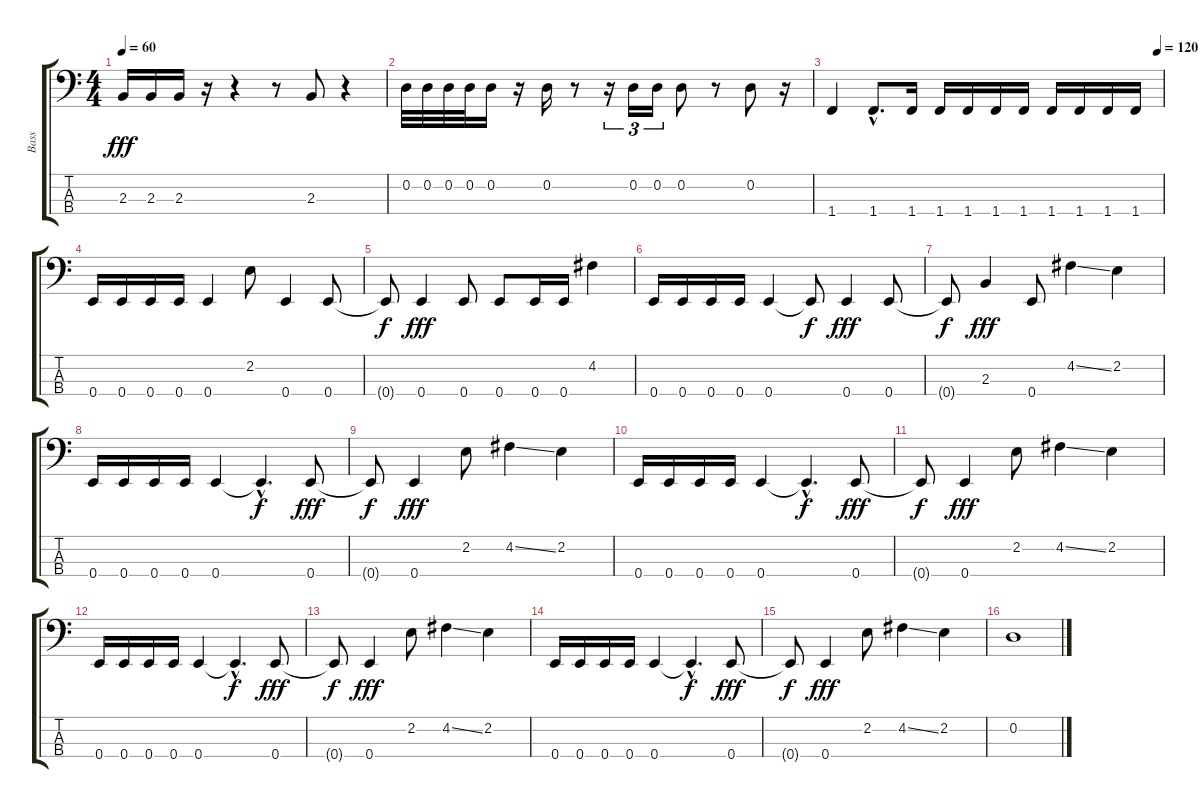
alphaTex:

\track ("Bass" "Bass") {instrument electricbassfinger}
\staff {score tabs}
\tuning (G2 D2 A1 E1) {hide}
\ts (4 4)
\tempo 60
\clef f4
\ks c
2.3.16{dy fff} 2.3.16 2.3.16 r.16 r.4 r.8 2.3.8 r.4 |
0.2.32 0.2.32 0.2.32 0.2.32 0.2.16 r.16 0.2.16 r.8 r.16{tu (3 2)} 0.2.16{tu (3 2)} 0.2.16{tu (3 2)} 0.2.8 r.8 0.2.8 r.16 |
\tempo (120 0.984375)
1.4.4 1.4{hac}.8{d} 1.4.16 1.4.16 1.4.16 1.4.16 1.4.16 1.4.16 1.4.16 1.4.16 1.4.16 |
0.4.16 0.4.16 0.4.16 0.4.16 0.4.4 2.2.8 0.4.4 0.4.8 |
0.4{t}.8{dy f} 0.4.4{dy fff} 0.4.8 0.4.8 0.4.16 0.4.16 4.2.4 |
0.4.16 0.4.16 0.4.16 0.4.16 0.4.4 0.4{t}.8{dy f} 0.4.4{dy fff} 0.4.8 |
0.4{t}.8{dy f} 2.3.4{dy fff} 0.4.8 4.2{ss}.4 2.2.4 |
0.4.16 0.4.16 0.4.16 0.4.16 0.4.4 0.4{hac t}.4{d dy f} 0.4.8{dy fff} |
0.4{t}.8{dy f} 0.4.4{dy fff} 2.2.8 4.2{ss}.4 2.2.4 |
0.4.16 0.4.16 0.4.16 0.4.16 0.4.4 0.4{hac t}.4{d dy f} 0.4.8{dy fff} |
0.4{t}.8{dy f} 0.4.4{dy fff} 2.2.8 4.2{ss}.4 2.2.4 |
0.4.16 0.4.16 0.4.16 0.4.16 0.4.4 0.4{hac t}.4{d dy f} 0.4.8{dy fff} |
0.4{t}.8{dy f} 0.4.4{dy fff} 2.2.8 4.2{ss}.4 2.2.4 |
0.4.16 0.4.16 0.4.16 0.4.16 0.4.4 0.4{hac t}.4{d dy f} 0.4.8{dy fff} |
0.4{t}.8{dy f} 0.4.4{dy fff} 2.2.8 4.2{ss}.4 2.2.4 |
0.2.1
